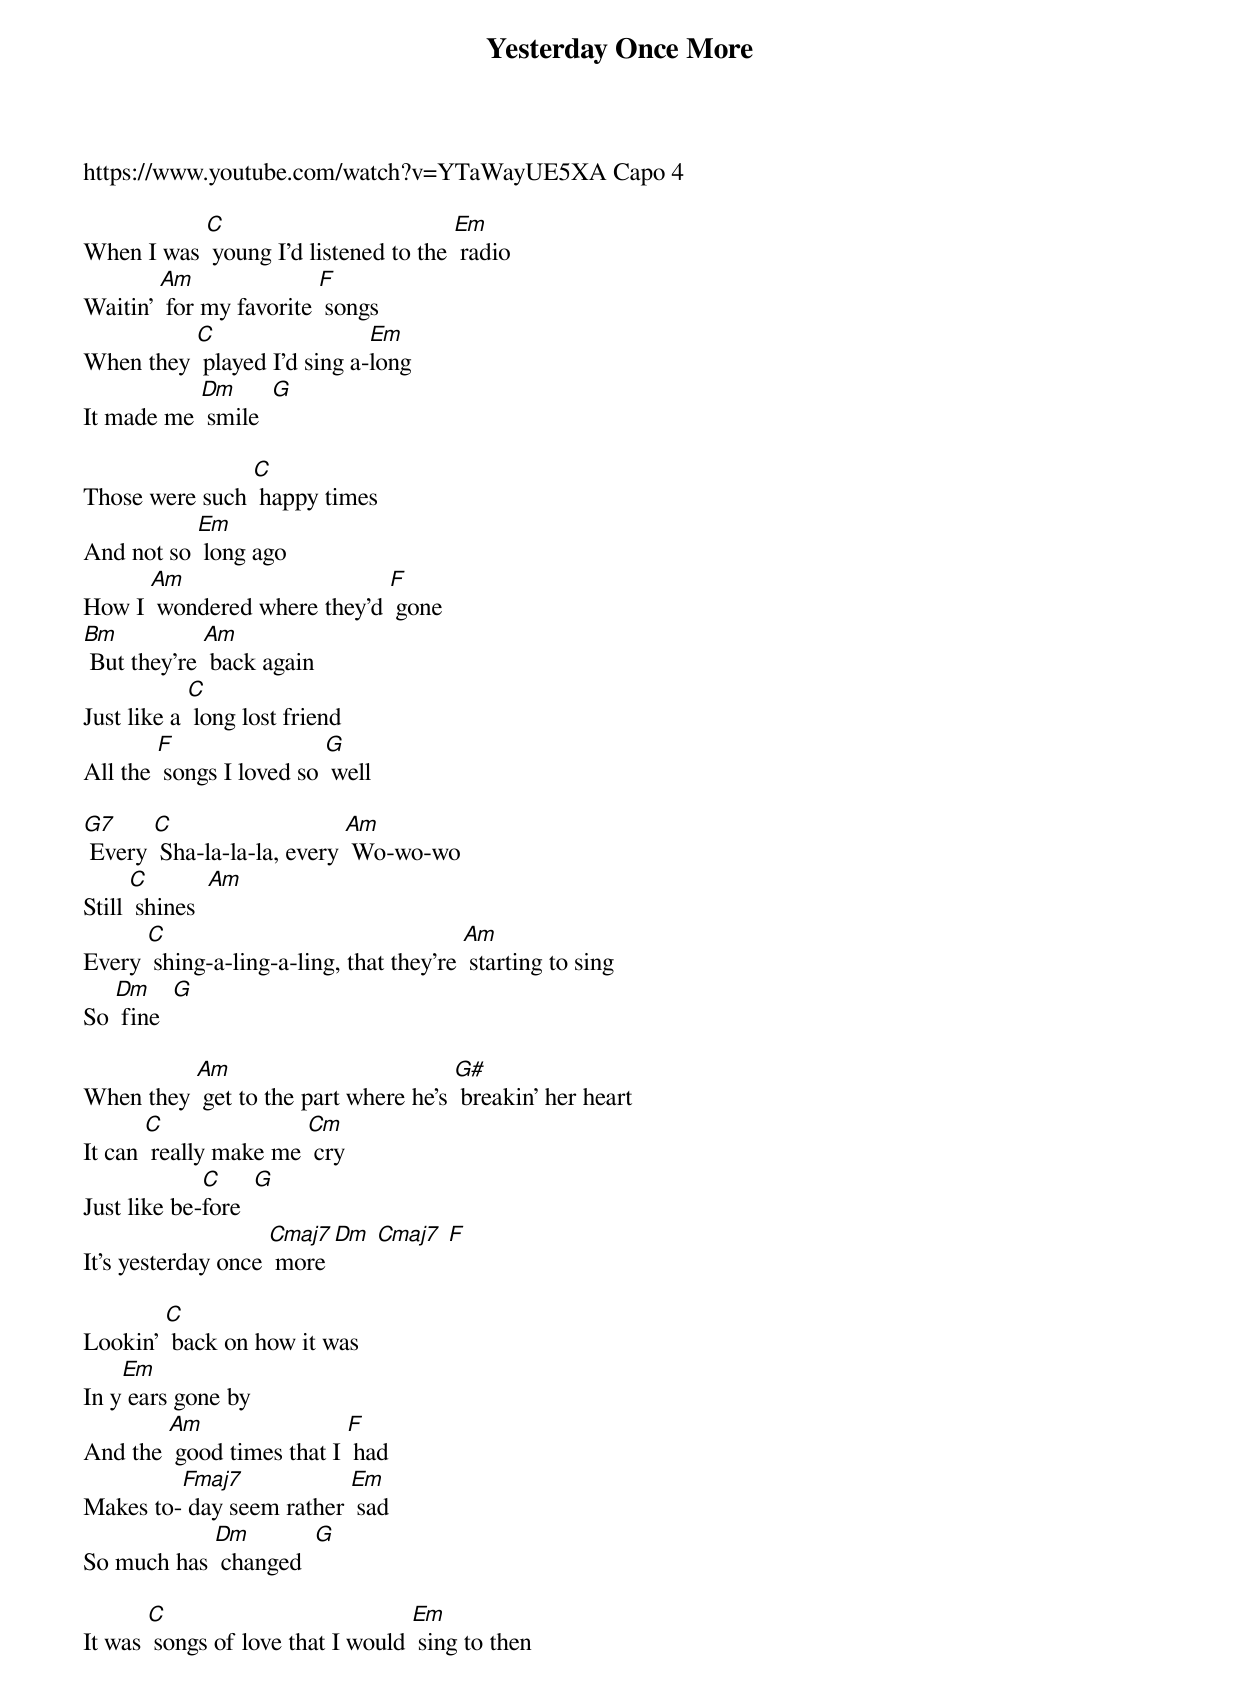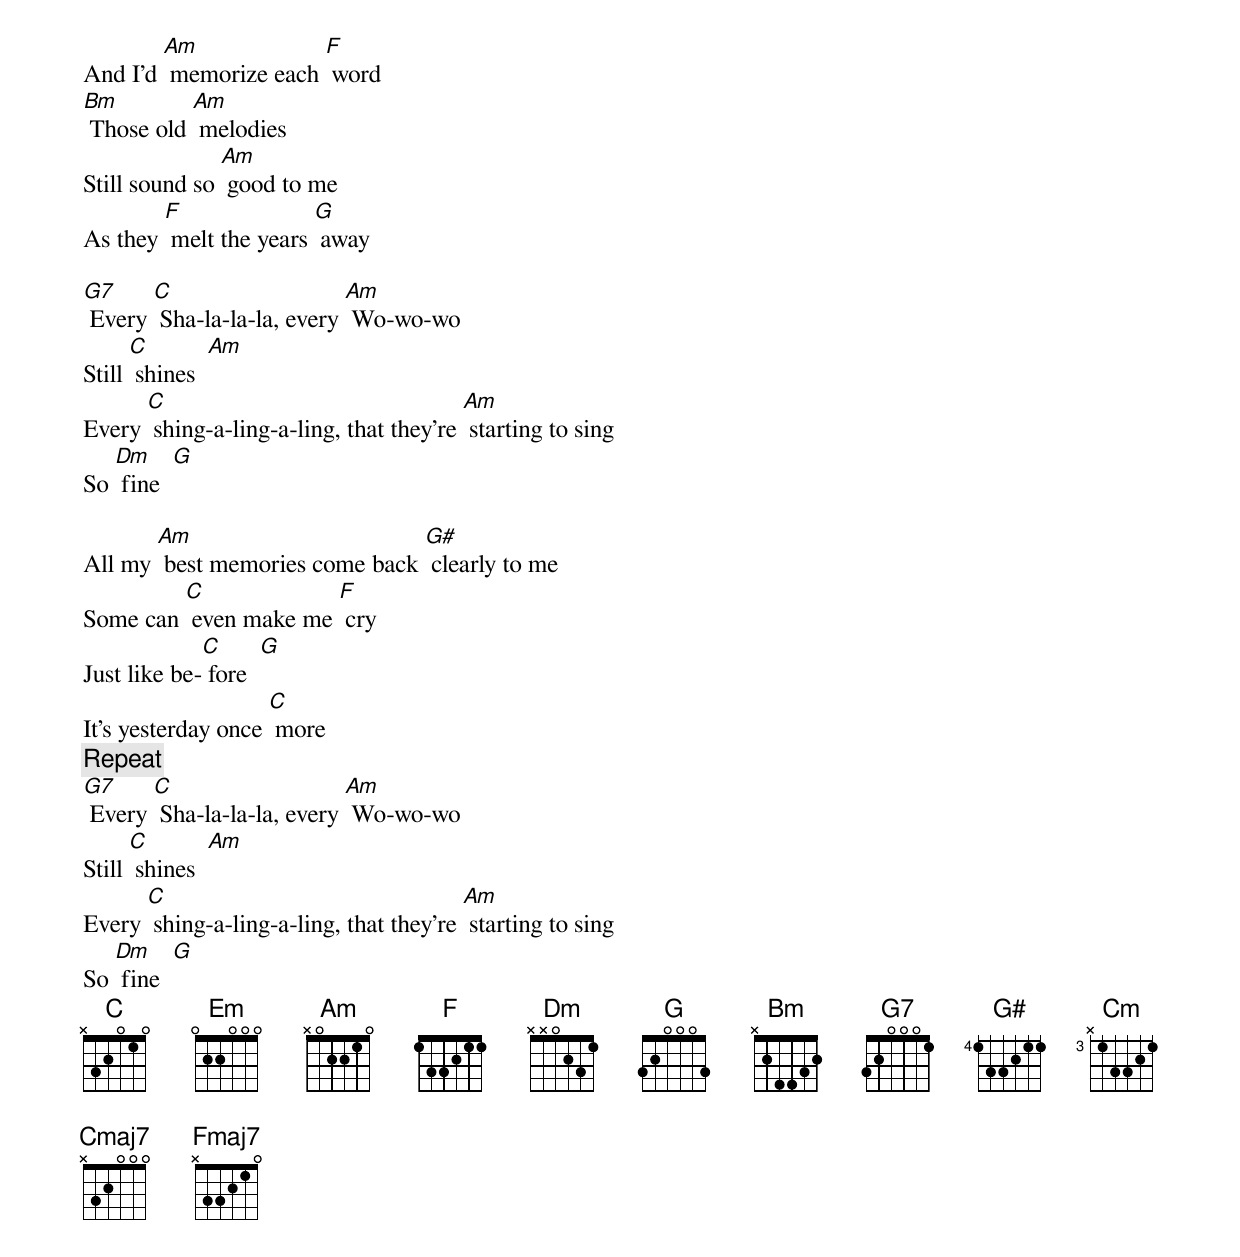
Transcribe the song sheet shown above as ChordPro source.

{t: Yesterday Once More }
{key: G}
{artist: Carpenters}
https://www.youtube.com/watch?v=YTaWayUE5XA Capo 4

When I was [C] young I'd listened to the [Em] radio
Waitin' [Am] for my favorite [F] songs
When they [C] played I'd sing a-[Em]long
It made me [Dm] smile  [G]

Those were such [C] happy times
And not so [Em] long ago
How I [Am] wondered where they'd [F] gone
[Bm] But they're [Am] back again
Just like a [C] long lost friend
All the [F] songs I loved so [G] well

[G7] Every [C] Sha-la-la-la, every [Am] Wo-wo-wo
Still [C] shines  [Am]
Every [C] shing-a-ling-a-ling, that they're [Am] starting to sing
So [Dm] fine  [G]

When they [Am] get to the part where he's [G#] breakin' her heart
It can [C] really make me [Cm] cry
Just like be-[C]fore  [G]
It's yesterday once [Cmaj7] more [Dm] [Cmaj7] [F]

Lookin' [C] back on how it was
In y[Em] ears gone by
And the [Am] good times that I [F] had
Makes to-[Fmaj7] day seem rather [Em] sad
So much has [Dm] changed  [G]

It was [C] songs of love that I would [Em] sing to then
And I'd [Am] memorize each [F] word
[Bm] Those old [Am] melodies
Still sound so [Am] good to me
As they [F] melt the years [G] away

[G7] Every [C] Sha-la-la-la, every [Am] Wo-wo-wo
Still [C] shines  [Am]
Every [C] shing-a-ling-a-ling, that they're [Am] starting to sing
So [Dm] fine  [G]

All my [Am] best memories come back [G#] clearly to me
Some can [C] even make me [F] cry
Just like be-[C] fore  [G]
It's yesterday once [C] more
{c: Repeat }
[G7] Every [C] Sha-la-la-la, every [Am] Wo-wo-wo
Still [C] shines  [Am]
Every [C] shing-a-ling-a-ling, that they're [Am] starting to sing
So [Dm] fine  [G]
